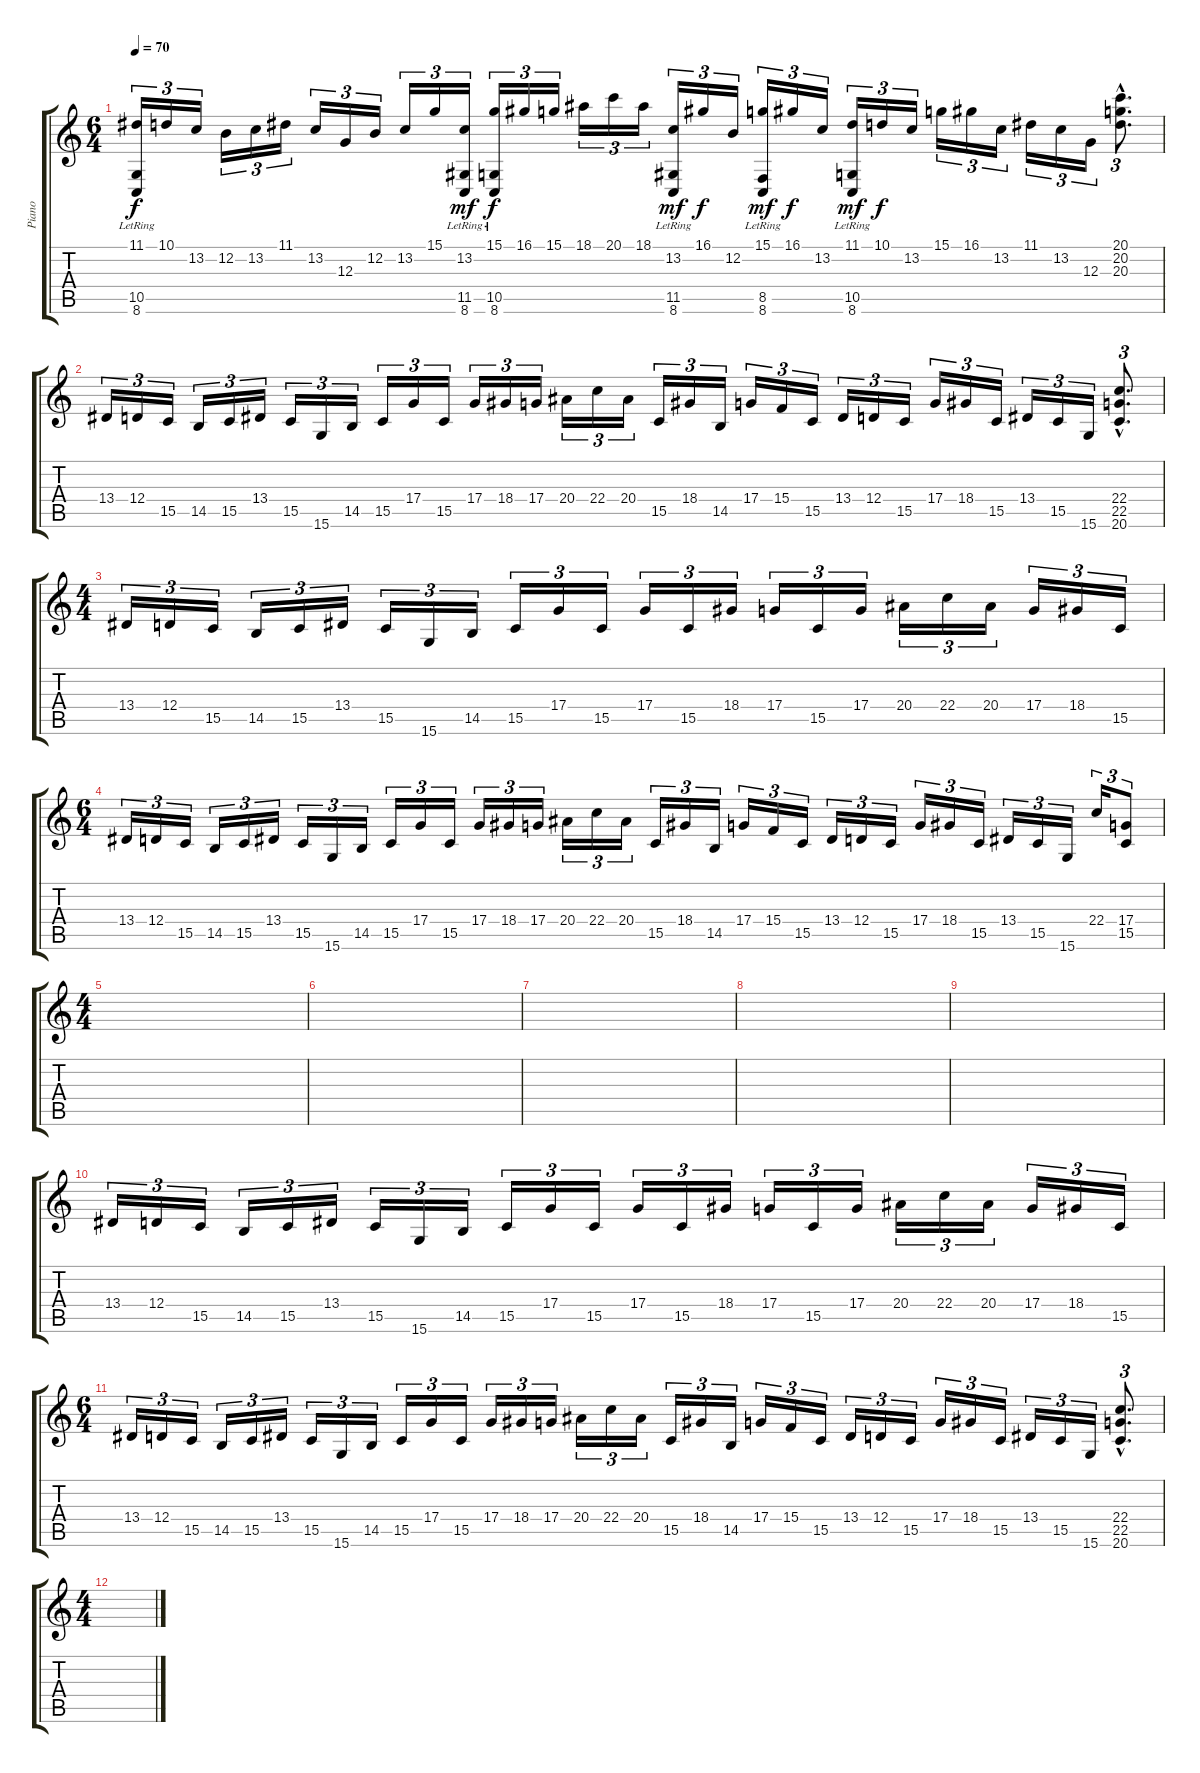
\track ("Piano" "Piano") {instrument acousticgrandpiano}
\staff {score tabs}
\tuning (E4 B3 G3 D3 A2 E2) {hide}
\ts (6 4)
\tempo 70
\clef g2
\ks c
(11.1 10.5{lr} 8.6{lr}).16{tu (3 2) dy f instrument acousticgrandpiano} 10.1.16{tu (3 2)} 13.2.16{tu (3 2)} 12.2.16{tu (3 2)} 13.2.16{tu (3 2)} 11.1.16{tu (3 2)} 13.2.16{tu (3 2)} 12.3.16{tu (3 2)} 12.2.16{tu (3 2)} 13.2.16{tu (3 2)} 15.1.16{tu (3 2)} (13.2 11.5{lr} 8.6{lr}).16{tu (3 2) dy mf} (15.1 10.5{lr} 8.6{lr}).16{tu (3 2) dy f} 16.1.16{tu (3 2)} 15.1.16{tu (3 2)} 18.1.16{tu (3 2)} 20.1.16{tu (3 2)} 18.1.16{tu (3 2)} (13.2 11.5{lr} 8.6{lr}).16{tu (3 2) dy mf} 16.1.16{tu (3 2) dy f} 12.2.16{tu (3 2)} (15.1 8.5{lr} 8.6{lr}).16{tu (3 2) dy mf} 16.1.16{tu (3 2) dy f} 13.2.16{tu (3 2)} (11.1 10.5{lr} 8.6{lr}).16{tu (3 2) dy mf} 10.1.16{tu (3 2) dy f} 13.2.16{tu (3 2)} 15.1.16{tu (3 2)} 16.1.16{tu (3 2)} 13.2.16{tu (3 2)} 11.1.16{tu (3 2)} 13.2.16{tu (3 2)} 12.3.16{tu (3 2)} (20.1{hac} 20.2{hac} 20.3{hac}).8{d tu (3 2)} |
13.4.16{tu (3 2)} 12.4.16{tu (3 2)} 15.5.16{tu (3 2)} 14.5.16{tu (3 2)} 15.5.16{tu (3 2)} 13.4.16{tu (3 2)} 15.5.16{tu (3 2)} 15.6.16{tu (3 2)} 14.5.16{tu (3 2)} 15.5.16{tu (3 2)} 17.4.16{tu (3 2)} 15.5.16{tu (3 2)} 17.4.16{tu (3 2)} 18.4.16{tu (3 2)} 17.4.16{tu (3 2)} 20.4.16{tu (3 2)} 22.4.16{tu (3 2)} 20.4.16{tu (3 2)} 15.5.16{tu (3 2)} 18.4.16{tu (3 2)} 14.5.16{tu (3 2)} 17.4.16{tu (3 2)} 15.4.16{tu (3 2)} 15.5.16{tu (3 2)} 13.4.16{tu (3 2)} 12.4.16{tu (3 2)} 15.5.16{tu (3 2)} 17.4.16{tu (3 2)} 18.4.16{tu (3 2)} 15.5.16{tu (3 2)} 13.4.16{tu (3 2)} 15.5.16{tu (3 2)} 15.6.16{tu (3 2)} (22.4{hac} 22.5{hac} 20.6{hac}).8{d tu (3 2)} |
\ts (4 4)
13.4.16{tu (3 2)} 12.4.16{tu (3 2)} 15.5.16{tu (3 2)} 14.5.16{tu (3 2)} 15.5.16{tu (3 2)} 13.4.16{tu (3 2)} 15.5.16{tu (3 2)} 15.6.16{tu (3 2)} 14.5.16{tu (3 2)} 15.5.16{tu (3 2)} 17.4.16{tu (3 2)} 15.5.16{tu (3 2)} 17.4.16{tu (3 2)} 15.5.16{tu (3 2)} 18.4.16{tu (3 2)} 17.4.16{tu (3 2)} 15.5.16{tu (3 2)} 17.4.16{tu (3 2)} 20.4.16{tu (3 2)} 22.4.16{tu (3 2)} 20.4.16{tu (3 2)} 17.4.16{tu (3 2)} 18.4.16{tu (3 2)} 15.5.16{tu (3 2)} |
\ts (6 4)
13.4.16{tu (3 2)} 12.4.16{tu (3 2)} 15.5.16{tu (3 2)} 14.5.16{tu (3 2)} 15.5.16{tu (3 2)} 13.4.16{tu (3 2)} 15.5.16{tu (3 2)} 15.6.16{tu (3 2)} 14.5.16{tu (3 2)} 15.5.16{tu (3 2)} 17.4.16{tu (3 2)} 15.5.16{tu (3 2)} 17.4.16{tu (3 2)} 18.4.16{tu (3 2)} 17.4.16{tu (3 2)} 20.4.16{tu (3 2)} 22.4.16{tu (3 2)} 20.4.16{tu (3 2)} 15.5.16{tu (3 2)} 18.4.16{tu (3 2)} 14.5.16{tu (3 2)} 17.4.16{tu (3 2)} 15.4.16{tu (3 2)} 15.5.16{tu (3 2)} 13.4.16{tu (3 2)} 12.4.16{tu (3 2)} 15.5.16{tu (3 2)} 17.4.16{tu (3 2)} 18.4.16{tu (3 2)} 15.5.16{tu (3 2)} 13.4.16{tu (3 2)} 15.5.16{tu (3 2)} 15.6.16{tu (3 2)} 22.4.16{tu (3 2)} (17.4 15.5).8{tu (3 2)} |
\ts (4 4)
|
|
|
|
|
13.4.16{tu (3 2)} 12.4.16{tu (3 2)} 15.5.16{tu (3 2)} 14.5.16{tu (3 2)} 15.5.16{tu (3 2)} 13.4.16{tu (3 2)} 15.5.16{tu (3 2)} 15.6.16{tu (3 2)} 14.5.16{tu (3 2)} 15.5.16{tu (3 2)} 17.4.16{tu (3 2)} 15.5.16{tu (3 2)} 17.4.16{tu (3 2)} 15.5.16{tu (3 2)} 18.4.16{tu (3 2)} 17.4.16{tu (3 2)} 15.5.16{tu (3 2)} 17.4.16{tu (3 2)} 20.4.16{tu (3 2)} 22.4.16{tu (3 2)} 20.4.16{tu (3 2)} 17.4.16{tu (3 2)} 18.4.16{tu (3 2)} 15.5.16{tu (3 2)} |
\ts (6 4)
13.4.16{tu (3 2)} 12.4.16{tu (3 2)} 15.5.16{tu (3 2)} 14.5.16{tu (3 2)} 15.5.16{tu (3 2)} 13.4.16{tu (3 2)} 15.5.16{tu (3 2)} 15.6.16{tu (3 2)} 14.5.16{tu (3 2)} 15.5.16{tu (3 2)} 17.4.16{tu (3 2)} 15.5.16{tu (3 2)} 17.4.16{tu (3 2)} 18.4.16{tu (3 2)} 17.4.16{tu (3 2)} 20.4.16{tu (3 2)} 22.4.16{tu (3 2)} 20.4.16{tu (3 2)} 15.5.16{tu (3 2)} 18.4.16{tu (3 2)} 14.5.16{tu (3 2)} 17.4.16{tu (3 2)} 15.4.16{tu (3 2)} 15.5.16{tu (3 2)} 13.4.16{tu (3 2)} 12.4.16{tu (3 2)} 15.5.16{tu (3 2)} 17.4.16{tu (3 2)} 18.4.16{tu (3 2)} 15.5.16{tu (3 2)} 13.4.16{tu (3 2)} 15.5.16{tu (3 2)} 15.6.16{tu (3 2)} (22.4{hac} 22.5{hac} 20.6{hac}).8{d tu (3 2)} |
\ts (4 4)
